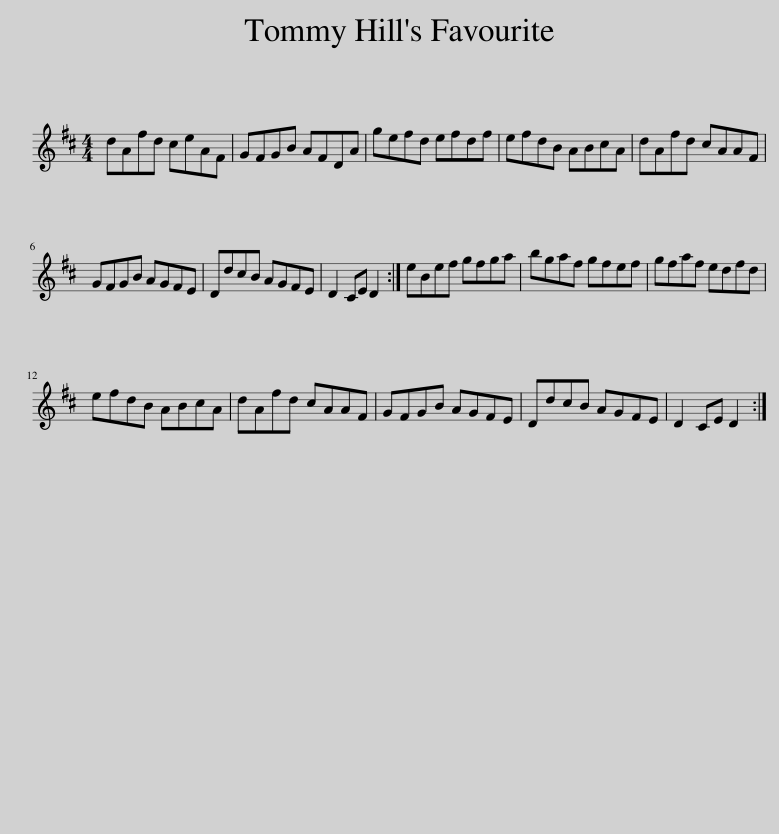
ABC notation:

X:1
L:1/8
M:4/4
I:linebreak $
K:D
V:1 treble
V:1
 dAfd ceAF | GFGB AFDA | gefd efdf | efdB ABcA | dAfd cAAF |$ %5
 GFGB AGFE | DdcB AGFE | D2 CE D2 :| eBef gfga | bgaf gfef | %10
 gfaf edfd |$ efdB ABcA | dAfd cAAF | GFGB AGFE | DdcB AGFE | %15
 D2 CE D2 :| %16
